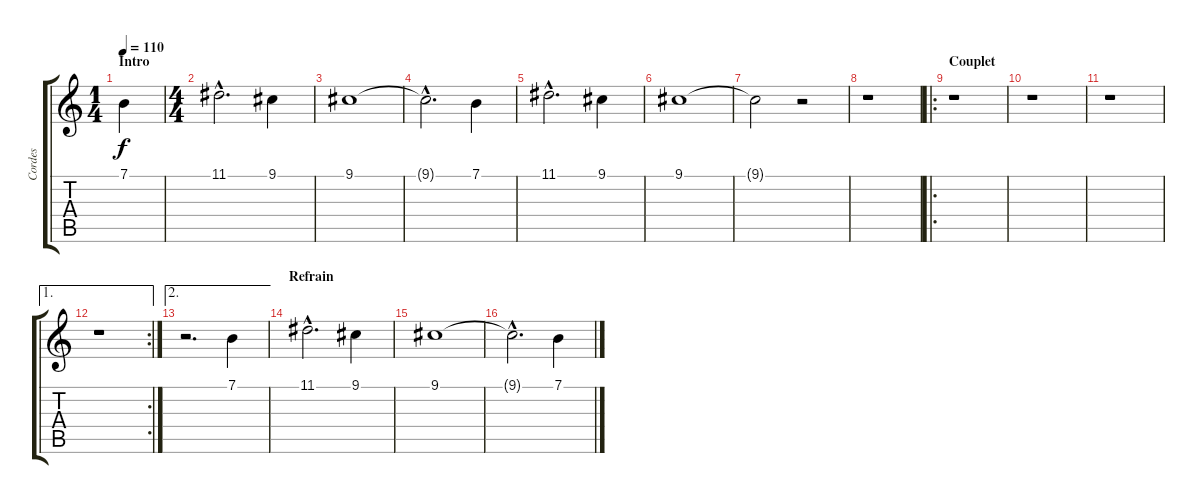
\track ("Cordes" "Cordes") {instrument stringensemble1}
\staff {score tabs}
\tuning (E4 B3 G3 D3 A2 E2) {hide}
\ts (1 4)
\section ("" "Intro")
\tempo 110
\clef g2
\ks c
7.1.4{dy f instrument stringensemble1} |
\ts (4 4)
11.1{hac}.2{d} 9.1.4 |
9.1.1 |
9.1{hac t}.2{d} 7.1.4 |
11.1{hac}.2{d} 9.1.4 |
9.1.1 |
9.1{t}.2 r.2 |
r.1 |
\ro
\section ("" "Couplet")
r.1 |
r.1 |
r.1 |
\ae 1
\rc 2
r.1 |
\ae 2
r.2{d} 7.1.4 |
\section ("" "Refrain")
11.1{hac}.2{d} 9.1.4 |
9.1.1 |
9.1{hac t}.2{d} 7.1.4
